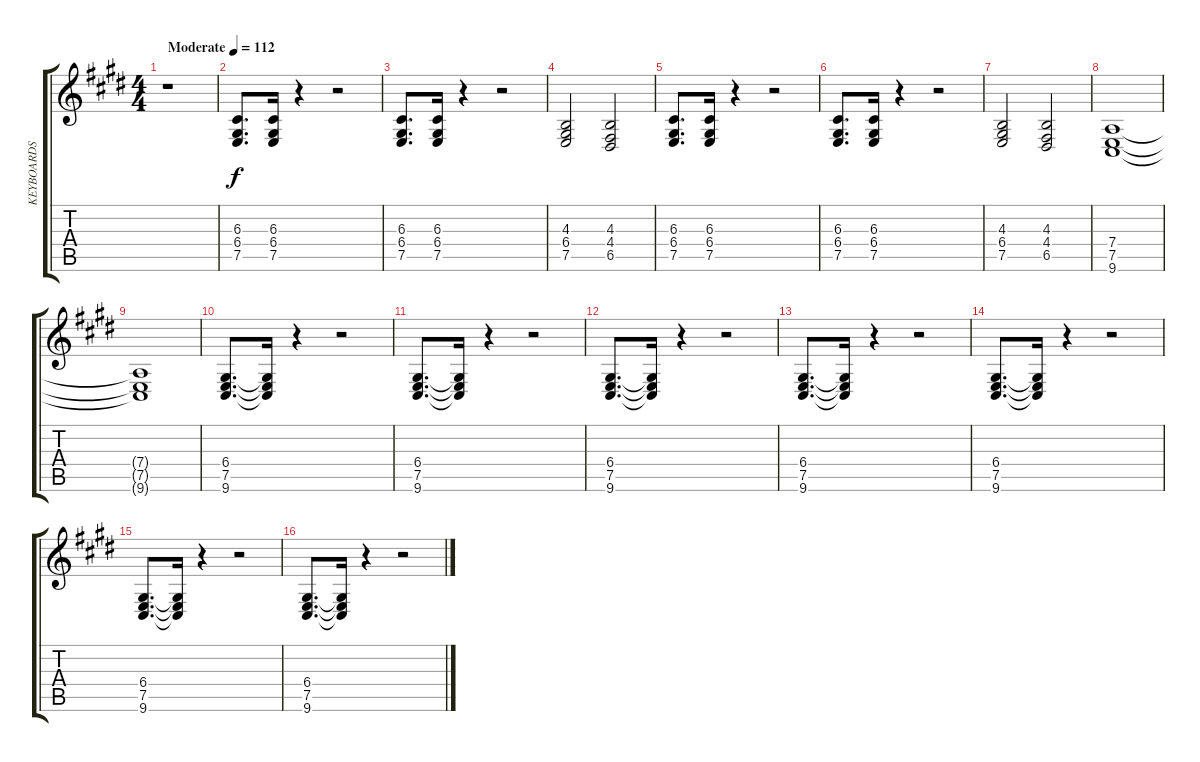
\track ("KEYBOARDS" "KEYBOARDS") {instrument reedorgan}
\staff {score tabs}
\tuning (E4 B3 G3 D3 A2 E2) {hide}
\ts (4 4)
\tempo (112 "Moderate")
\clef g2
\ks c#minor
r.1{dy f instrument reedorgan} |
(6.3 6.4 7.5).8{d} (6.3 6.4 7.5).16 r.4 r.2 |
(6.3 6.4 7.5).8{d} (6.3 6.4 7.5).16 r.4 r.2 |
(4.3 6.4 7.5).2 (4.3 4.4 6.5).2 |
(6.3 6.4 7.5).8{d} (6.3 6.4 7.5).16 r.4 r.2 |
(6.3 6.4 7.5).8{d} (6.3 6.4 7.5).16 r.4 r.2 |
(4.3 6.4 7.5).2 (4.3 4.4 6.5).2 |
(7.4 7.5 9.6).1 |
(7.4{t} 7.5{t} 9.6{t}).1 |
(6.4 7.5 9.6).8{d} (6.4{t} 7.5{t} 9.6{t}).16 r.4 r.2 |
(6.4 7.5 9.6).8{d} (6.4{t} 7.5{t} 9.6{t}).16 r.4 r.2 |
(6.4 7.5 9.6).8{d} (6.4{t} 7.5{t} 9.6{t}).16 r.4 r.2 |
(6.4 7.5 9.6).8{d} (6.4{t} 7.5{t} 9.6{t}).16 r.4 r.2 |
(6.4 7.5 9.6).8{d} (6.4{t} 7.5{t} 9.6{t}).16 r.4 r.2 |
(6.4 7.5 9.6).8{d} (6.4{t} 7.5{t} 9.6{t}).16 r.4 r.2 |
(6.4 7.5 9.6).8{d} (6.4{t} 7.5{t} 9.6{t}).16 r.4 r.2
